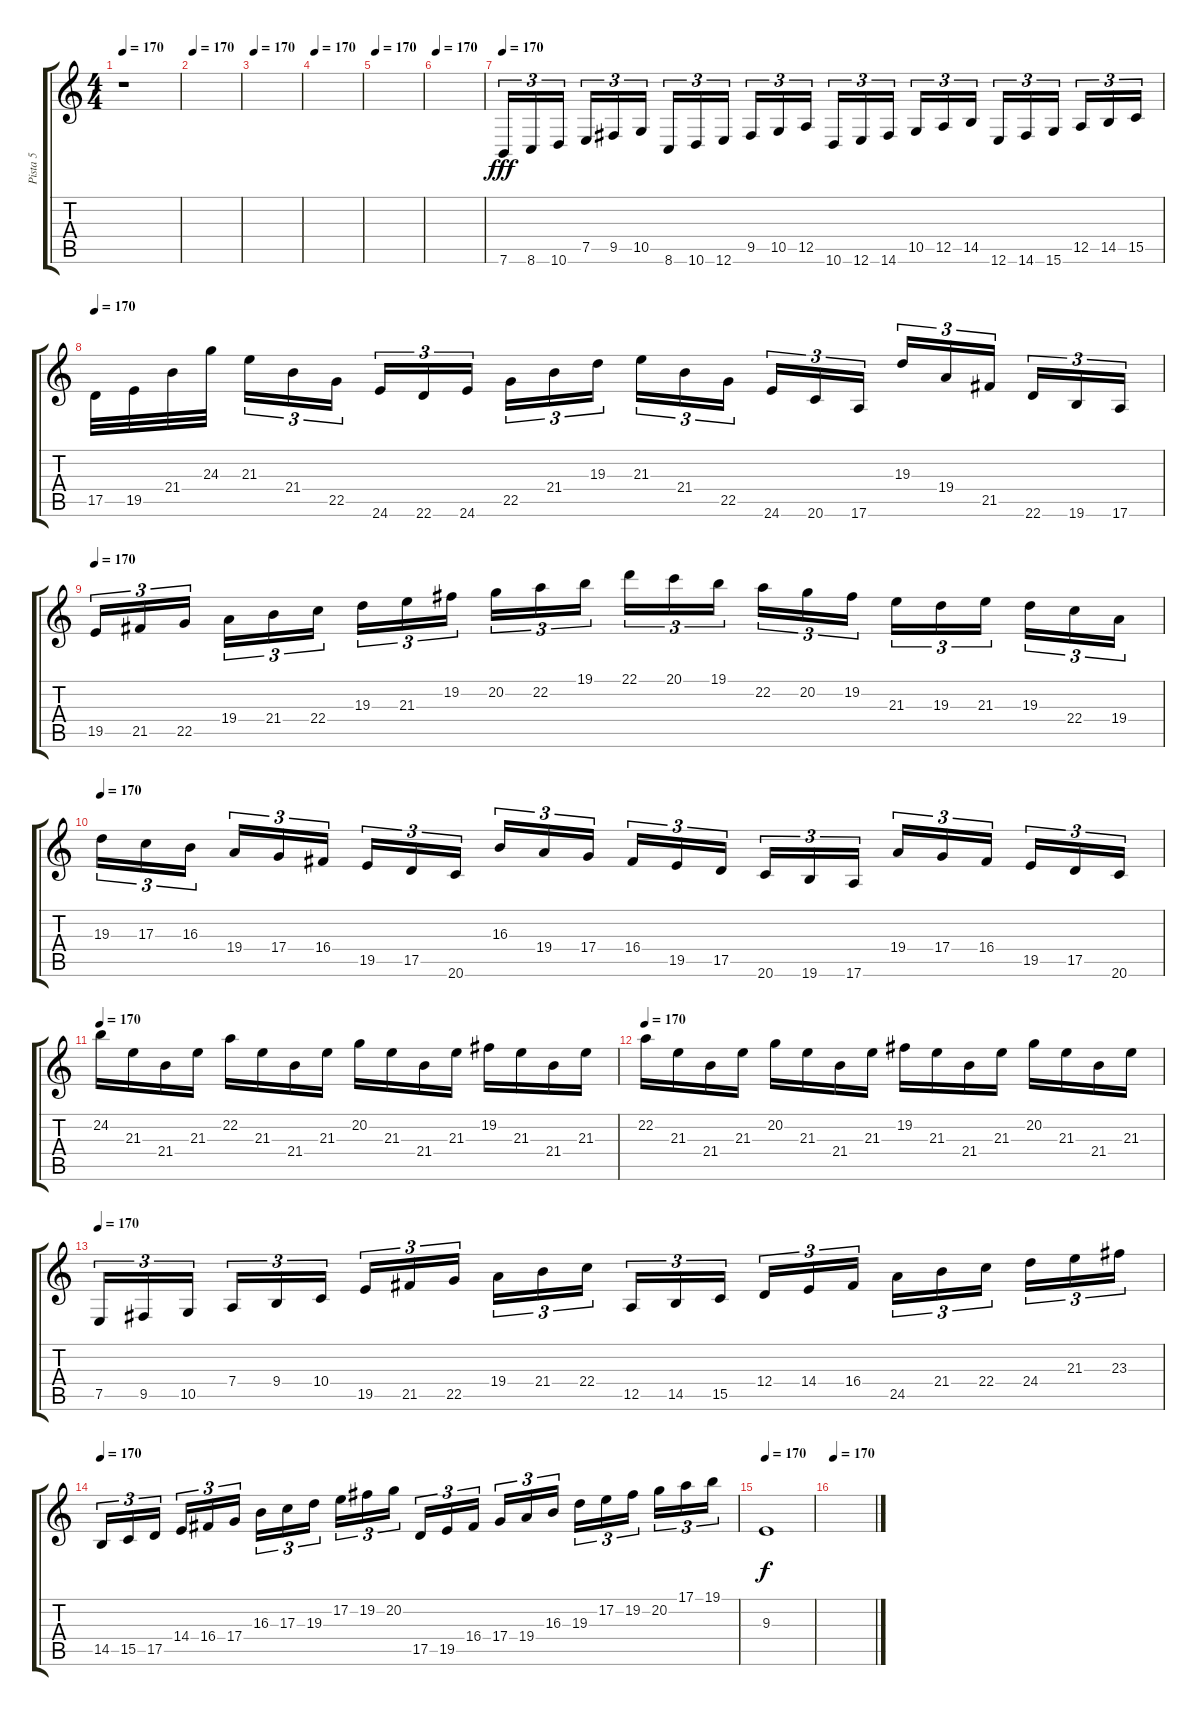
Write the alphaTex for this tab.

\track ("Pista 5" "Pista 5") {instrument lead2sawtooth}
\staff {score tabs}
\tuning (E4 B3 G3 D3 A2 E2) {hide}
\ts (4 4)
\tempo 170
\clef g2
\ks c
r.1{dy f volume 16} |
\tempo 170
|
\tempo 170
|
\tempo 170
|
\tempo 170
|
\tempo 170
|
\section ("" "")
\tempo 170
7.6.16{tu (3 2) dy fff} 8.6.16{tu (3 2)} 10.6.16{tu (3 2)} 7.5.16{tu (3 2)} 9.5.16{tu (3 2)} 10.5.16{tu (3 2)} 8.6.16{tu (3 2)} 10.6.16{tu (3 2)} 12.6.16{tu (3 2)} 9.5.16{tu (3 2)} 10.5.16{tu (3 2)} 12.5.16{tu (3 2)} 10.6.16{tu (3 2)} 12.6.16{tu (3 2)} 14.6.16{tu (3 2)} 10.5.16{tu (3 2)} 12.5.16{tu (3 2)} 14.5.16{tu (3 2)} 12.6.16{tu (3 2)} 14.6.16{tu (3 2)} 15.6.16{tu (3 2)} 12.5.16{tu (3 2)} 14.5.16{tu (3 2)} 15.5.16{tu (3 2)} |
\tempo 170
17.5.32 19.5.32 21.4.32 24.3.32 21.3.16{tu (3 2)} 21.4.16{tu (3 2)} 22.5.16{tu (3 2)} 24.6.16{tu (3 2)} 22.6.16{tu (3 2)} 24.6.16{tu (3 2)} 22.5.16{tu (3 2)} 21.4.16{tu (3 2)} 19.3.16{tu (3 2)} 21.3.16{tu (3 2)} 21.4.16{tu (3 2)} 22.5.16{tu (3 2)} 24.6.16{tu (3 2)} 20.6.16{tu (3 2)} 17.6.16{tu (3 2)} 19.3.16{tu (3 2)} 19.4.16{tu (3 2)} 21.5.16{tu (3 2)} 22.6.16{tu (3 2)} 19.6.16{tu (3 2)} 17.6.16{tu (3 2)} |
\tempo 170
19.5.16{tu (3 2)} 21.5.16{tu (3 2)} 22.5.16{tu (3 2)} 19.4.16{tu (3 2)} 21.4.16{tu (3 2)} 22.4.16{tu (3 2)} 19.3.16{tu (3 2)} 21.3.16{tu (3 2)} 19.2.16{tu (3 2)} 20.2.16{tu (3 2)} 22.2.16{tu (3 2)} 19.1.16{tu (3 2)} 22.1.16{tu (3 2)} 20.1.16{tu (3 2)} 19.1.16{tu (3 2)} 22.2.16{tu (3 2)} 20.2.16{tu (3 2)} 19.2.16{tu (3 2)} 21.3.16{tu (3 2)} 19.3.16{tu (3 2)} 21.3.16{tu (3 2)} 19.3.16{tu (3 2)} 22.4.16{tu (3 2)} 19.4.16{tu (3 2)} |
\tempo 170
19.3.16{tu (3 2)} 17.3.16{tu (3 2)} 16.3.16{tu (3 2)} 19.4.16{tu (3 2)} 17.4.16{tu (3 2)} 16.4.16{tu (3 2)} 19.5.16{tu (3 2)} 17.5.16{tu (3 2)} 20.6.16{tu (3 2)} 16.3.16{tu (3 2)} 19.4.16{tu (3 2)} 17.4.16{tu (3 2)} 16.4.16{tu (3 2)} 19.5.16{tu (3 2)} 17.5.16{tu (3 2)} 20.6.16{tu (3 2)} 19.6.16{tu (3 2)} 17.6.16{tu (3 2)} 19.4.16{tu (3 2)} 17.4.16{tu (3 2)} 16.4.16{tu (3 2)} 19.5.16{tu (3 2)} 17.5.16{tu (3 2)} 20.6.16{tu (3 2)} |
\tempo 170
24.2.16 21.3.16 21.4.16 21.3.16 22.2.16 21.3.16 21.4.16 21.3.16 20.2.16 21.3.16 21.4.16 21.3.16 19.2.16 21.3.16 21.4.16 21.3.16 |
\tempo 170
22.2.16 21.3.16 21.4.16 21.3.16 20.2.16 21.3.16 21.4.16 21.3.16 19.2.16 21.3.16 21.4.16 21.3.16 20.2.16 21.3.16 21.4.16 21.3.16 |
\tempo 170
7.5.16{tu (3 2)} 9.5.16{tu (3 2)} 10.5.16{tu (3 2)} 7.4.16{tu (3 2)} 9.4.16{tu (3 2)} 10.4.16{tu (3 2)} 19.5.16{tu (3 2)} 21.5.16{tu (3 2)} 22.5.16{tu (3 2)} 19.4.16{tu (3 2)} 21.4.16{tu (3 2)} 22.4.16{tu (3 2)} 12.5.16{tu (3 2)} 14.5.16{tu (3 2)} 15.5.16{tu (3 2)} 12.4.16{tu (3 2)} 14.4.16{tu (3 2)} 16.4.16{tu (3 2)} 24.5.16{tu (3 2)} 21.4.16{tu (3 2)} 22.4.16{tu (3 2)} 24.4.16{tu (3 2)} 21.3.16{tu (3 2)} 23.3.16{tu (3 2)} |
\tempo 170
14.5.16{tu (3 2)} 15.5.16{tu (3 2)} 17.5.16{tu (3 2)} 14.4.16{tu (3 2)} 16.4.16{tu (3 2)} 17.4.16{tu (3 2)} 16.3.16{tu (3 2)} 17.3.16{tu (3 2)} 19.3.16{tu (3 2)} 17.2.16{tu (3 2)} 19.2.16{tu (3 2)} 20.2.16{tu (3 2)} 17.5.16{tu (3 2)} 19.5.16{tu (3 2)} 16.4.16{tu (3 2)} 17.4.16{tu (3 2)} 19.4.16{tu (3 2)} 16.3.16{tu (3 2)} 19.3.16{tu (3 2)} 17.2.16{tu (3 2)} 19.2.16{tu (3 2)} 20.2.16{tu (3 2)} 17.1.16{tu (3 2)} 19.1.16{tu (3 2)} |
\section ("" "")
\tempo 170
9.3.1{dy f} |
\tempo 170
